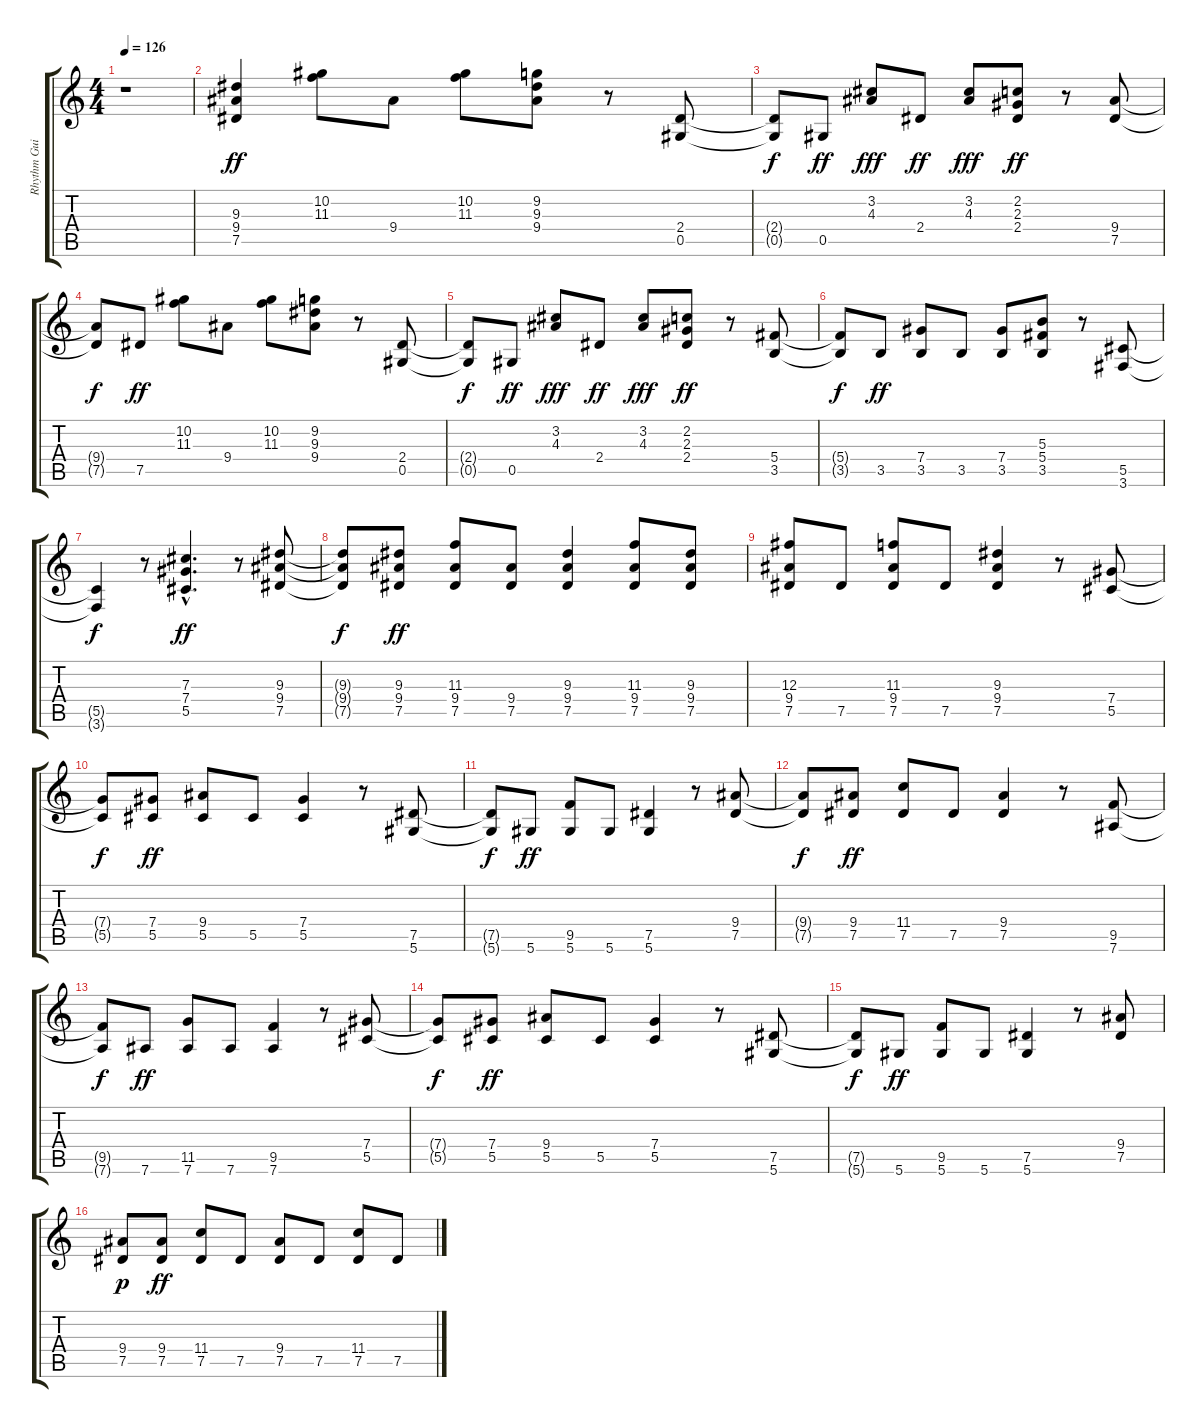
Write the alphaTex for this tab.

\track ("Rhythm Guitar II" "Rhythm Gui") {instrument overdrivenguitar}
\staff {score tabs}
\tuning (Eb4 Bb3 Gb3 Db3 Ab2 Eb2) {hide}
\ts (4 4)
\tempo 126
\clef g2
\ks c
r.1{dy ff} |
(9.3 9.4 7.5).4 (10.2 11.3).8 9.4.8 (10.2 11.3).8 (9.2 9.3 9.4).8 r.8 (2.4 0.5).8 |
(2.4{t} 0.5{t}).8{dy f} 0.5.8{dy ff} (3.2 4.3).8{dy fff} 2.4.8{dy ff} (3.2 4.3).8{dy fff} (2.2 2.3 2.4).8{dy ff} r.8 (9.4 7.5).8 |
(9.4{t} 7.5{t}).8{dy f} 7.5.8{dy ff} (10.2 11.3).8 9.4.8 (10.2 11.3).8 (9.2 9.3 9.4).8 r.8 (2.4 0.5).8 |
(2.4{t} 0.5{t}).8{dy f} 0.5.8{dy ff} (3.2 4.3).8{dy fff} 2.4.8{dy ff} (3.2 4.3).8{dy fff} (2.2 2.3 2.4).8{dy ff} r.8 (5.4 3.5).8 |
(5.4{t} 3.5{t}).8{dy f} 3.5.8{dy ff} (7.4 3.5).8 3.5.8 (7.4 3.5).8 (5.3 5.4 3.5).8 r.8 (5.5 3.6).8 |
(5.5{t} 3.6{t}).4{dy f} r.8 (7.3{hac} 7.4{hac} 5.5{hac}).4{d dy ff} r.8 (9.3 9.4 7.5).8 |
(9.3{t} 9.4{t} 7.5{t}).8{dy f} (9.3 9.4 7.5).8{dy ff} (11.3 9.4 7.5).8 (9.4 7.5).8 (9.3 9.4 7.5).4 (11.3 9.4 7.5).8 (9.3 9.4 7.5).8 |
(12.3 9.4 7.5).8 7.5.8 (11.3 9.4 7.5).8 7.5.8 (9.3 9.4 7.5).4 r.8 (7.4 5.5).8 |
(7.4{t} 5.5{t}).8{dy f} (7.4 5.5).8{dy ff} (9.4 5.5).8 5.5.8 (7.4 5.5).4 r.8 (7.5 5.6).8 |
(7.5{t} 5.6{t}).8{dy f} 5.6.8{dy ff} (9.5 5.6).8 5.6.8 (7.5 5.6).4 r.8 (9.4 7.5).8 |
(9.4{t} 7.5{t}).8{dy f} (9.4 7.5).8{dy ff} (11.4 7.5).8 7.5.8 (9.4 7.5).4 r.8 (9.5 7.6).8 |
(9.5{t} 7.6{t}).8{dy f} 7.6.8{dy ff} (11.5 7.6).8 7.6.8 (9.5 7.6).4 r.8 (7.4 5.5).8 |
(7.4{t} 5.5{t}).8{dy f} (7.4 5.5).8{dy ff} (9.4 5.5).8 5.5.8 (7.4 5.5).4 r.8 (7.5 5.6).8 |
(7.5{t} 5.6{t}).8{dy f} 5.6.8{dy ff} (9.5 5.6).8 5.6.8 (7.5 5.6).4 r.8 (9.4 7.5).8 |
(9.4 7.5).8{dy p} (9.4 7.5).8{dy ff} (11.4 7.5).8 7.5.8 (9.4 7.5).8 7.5.8 (11.4 7.5).8 7.5.8
